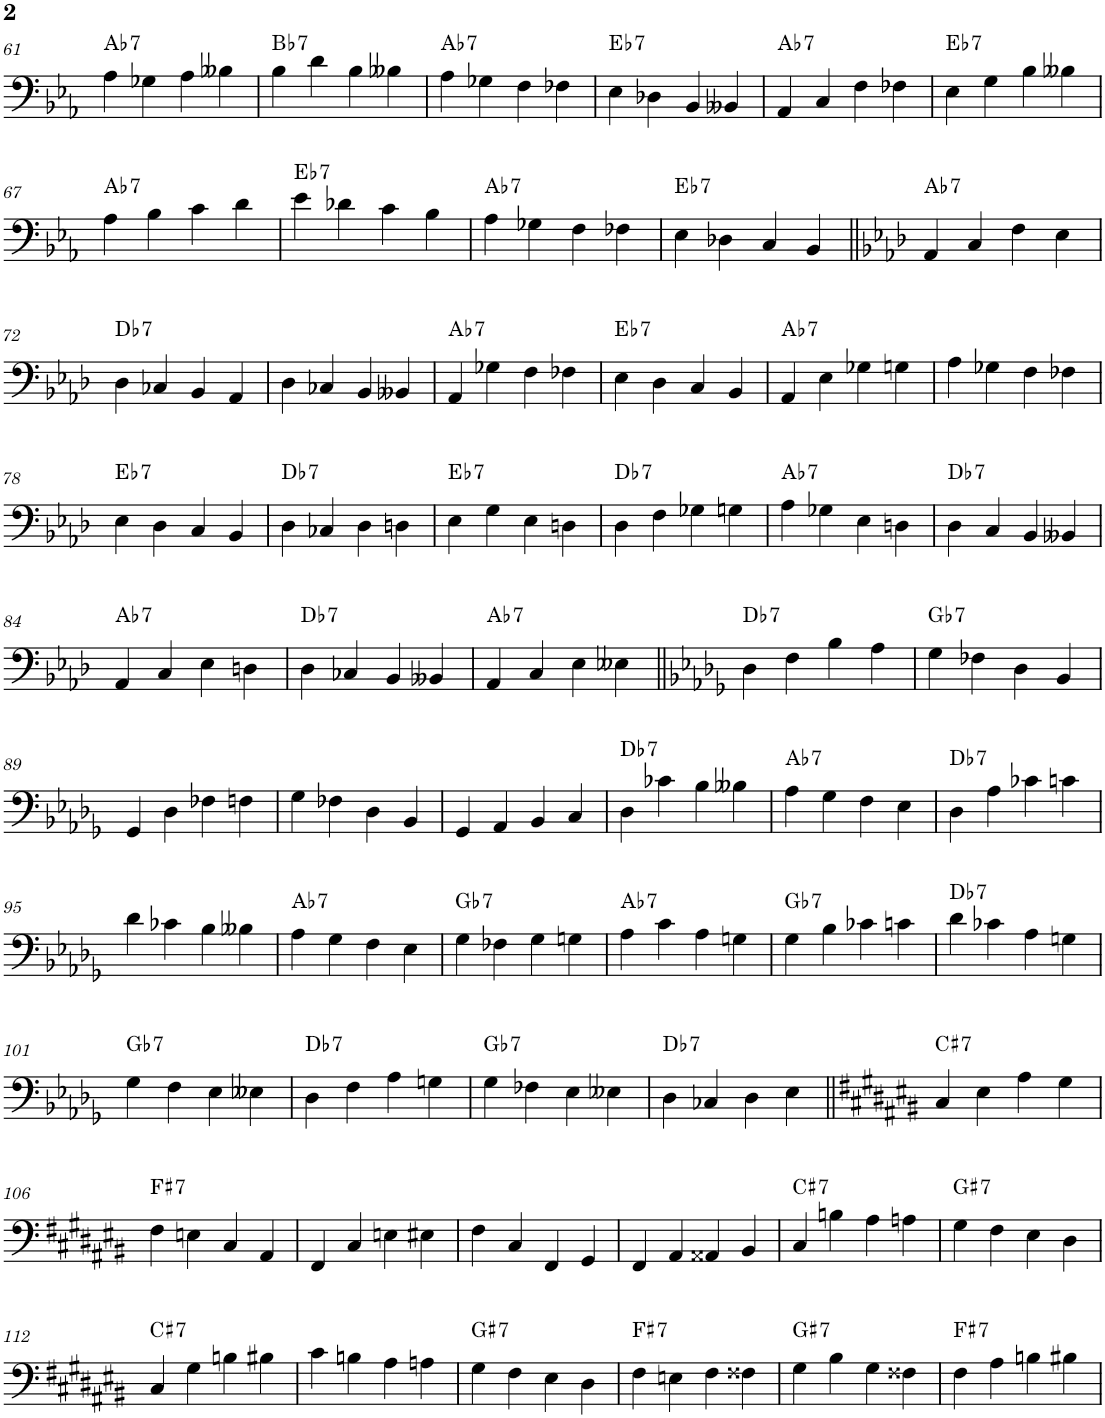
**kern	**harte
*part1	*part1
*staff1	*
*I"Acoustic Bass	*
*I'Bass	*
!!LO:PB:g=z
*clefF4	*
*Trd7c12	*
*k[b-e-a-]	*
*M4/4	*
=61	=61
!	!LO:H:kt=7
4A-\	Ab:7
4G-X\	.
4A-\	.
4B--X\	.
=62	=62
!	!LO:H:kt=7
4B-\	Bb:7
4d\	.
4B-\	.
4B--X\	.
=63	=63
!	!LO:H:kt=7
4A-\	Ab:7
4G-X\	.
4F\	.
4F-X\	.
=64	=64
!	!LO:H:kt=7
4E-\	Eb:7
4D-X\	.
4BB-/	.
4BB--X/	.
=65	=65
!	!LO:H:kt=7
4AA-/	Ab:7
4C/	.
4F\	.
4F-X\	.
=66	=66
!	!LO:H:kt=7
4E-\	Eb:7
4G\	.
4B-\	.
4B--X\	.
!!LO:LB:g=z
=67	=67
!	!LO:H:kt=7
4A-\	Ab:7
4B-\	.
4c\	.
4d\	.
=68	=68
!	!LO:H:kt=7
4e-\	Eb:7
4d-X\	.
4c\	.
4B-\	.
=69	=69
!	!LO:H:kt=7
4A-\	Ab:7
4G-X\	.
4F\	.
4F-X\	.
=70	=70
!	!LO:H:kt=7
4E-\	Eb:7
4D-X\	.
4C/	.
4BB-/	.
=71||	=71||
*k[b-e-a-d-]	*
!	!LO:H:kt=7
4AA-/	Ab:7
4C/	.
4F\	.
4E-\	.
!!LO:LB:g=z
=72	=72
!	!LO:H:kt=7
4D-\	Db:7
4C-X/	.
4BB-/	.
4AA-/	.
=73	=73
4D-\	.
4C-X/	.
4BB-/	.
4BB--X/	.
=74	=74
!	!LO:H:kt=7
4AA-/	Ab:7
4G-X\	.
4F\	.
4F-X\	.
=75	=75
!	!LO:H:kt=7
4E-\	Eb:7
4D-\	.
4C/	.
4BB-/	.
=76	=76
!	!LO:H:kt=7
4AA-/	Ab:7
4E-\	.
4G-X\	.
4Gn\	.
=77	=77
4A-\	.
4G-X\	.
4F\	.
4F-X\	.
!!LO:LB:g=z
=78	=78
!	!LO:H:kt=7
4E-\	Eb:7
4D-\	.
4C/	.
4BB-/	.
=79	=79
!	!LO:H:kt=7
4D-\	Db:7
4C-X/	.
4D-\	.
4Dn\	.
=80	=80
!	!LO:H:kt=7
4E-\	Eb:7
4G\	.
4E-\	.
4Dn\	.
=81	=81
!	!LO:H:kt=7
4D-\	Db:7
4F\	.
4G-X\	.
4Gn\	.
=82	=82
!	!LO:H:kt=7
4A-\	Ab:7
4G-X\	.
4E-\	.
4Dn\	.
=83	=83
!	!LO:H:kt=7
4D-\	Db:7
4C/	.
4BB-/	.
4BB--X/	.
!!LO:LB:g=z
=84	=84
!	!LO:H:kt=7
4AA-/	Ab:7
4C/	.
4E-\	.
4Dn\	.
=85	=85
!	!LO:H:kt=7
4D-\	Db:7
4C-X/	.
4BB-/	.
4BB--X/	.
=86	=86
!	!LO:H:kt=7
4AA-/	Ab:7
4C/	.
4E-\	.
4E--X\	.
=87||	=87||
*k[b-e-a-d-g-]	*
!	!LO:H:kt=7
4D-\	Db:7
4F\	.
4B-\	.
4A-\	.
=88	=88
!	!LO:H:kt=7
4G-\	Gb:7
4F-X\	.
4D-\	.
4BB-/	.
!!LO:LB:g=z
=89	=89
4GG-/	.
4D-\	.
4F-X\	.
4Fn\	.
=90	=90
4G-\	.
4F-X\	.
4D-\	.
4BB-/	.
=91	=91
4GG-/	.
4AA-/	.
4BB-/	.
4C/	.
=92	=92
!	!LO:H:kt=7
4D-\	Db:7
4c-X\	.
4B-\	.
4B--X\	.
=93	=93
!	!LO:H:kt=7
4A-\	Ab:7
4G-\	.
4F\	.
4E-\	.
=94	=94
!	!LO:H:kt=7
4D-\	Db:7
4A-\	.
4c-X\	.
4cn\	.
!!LO:LB:g=z
=95	=95
4d-\	.
4c-X\	.
4B-\	.
4B--X\	.
=96	=96
!	!LO:H:kt=7
4A-\	Ab:7
4G-\	.
4F\	.
4E-\	.
=97	=97
!	!LO:H:kt=7
4G-\	Gb:7
4F-X\	.
4G-\	.
4Gn\	.
=98	=98
!	!LO:H:kt=7
4A-\	Ab:7
4c\	.
4A-\	.
4Gn\	.
=99	=99
!	!LO:H:kt=7
4G-\	Gb:7
4B-\	.
4c-X\	.
4cn\	.
=100	=100
!	!LO:H:kt=7
4d-\	Db:7
4c-X\	.
4A-\	.
4Gn\	.
!!LO:LB:g=z
=101	=101
!	!LO:H:kt=7
4G-\	Gb:7
4F\	.
4E-\	.
4E--X\	.
=102	=102
!	!LO:H:kt=7
4D-\	Db:7
4F\	.
4A-\	.
4Gn\	.
=103	=103
!	!LO:H:kt=7
4G-\	Gb:7
4F-X\	.
4E-\	.
4E--X\	.
=104	=104
!	!LO:H:kt=7
4D-\	Db:7
4C-X/	.
4D-\	.
4E-\	.
=105||	=105||
*k[f#c#g#d#a#e#b#]	*
!	!LO:H:kt=7
4C#/	C#:7
4E#\	.
4A#\	.
4G#\	.
!!LO:LB:g=z
=106	=106
!	!LO:H:kt=7
4F#\	F#:7
4En\	.
4C#/	.
4AA#/	.
=107	=107
4FF#/	.
4C#/	.
4En\	.
4E#X\	.
=108	=108
4F#\	.
4C#/	.
4FF#/	.
4GG#/	.
=109	=109
4FF#/	.
4AA#/	.
4AA##X/	.
4BB#/	.
=110	=110
!	!LO:H:kt=7
4C#/	C#:7
4Bn\	.
4A#\	.
4An\	.
=111	=111
!	!LO:H:kt=7
4G#\	G#:7
4F#\	.
4E#\	.
4D#\	.
!!LO:LB:g=z
=112	=112
!	!LO:H:kt=7
4C#/	C#:7
4G#\	.
4Bn\	.
4B#X\	.
=113	=113
4c#\	.
4Bn\	.
4A#\	.
4An\	.
=114	=114
!	!LO:H:kt=7
4G#\	G#:7
4F#\	.
4E#\	.
4D#\	.
=115	=115
!	!LO:H:kt=7
4F#\	F#:7
4En\	.
4F#\	.
4F##X\	.
=116	=116
!	!LO:H:kt=7
4G#\	G#:7
4B#\	.
4G#\	.
4F##X\	.
=117	=117
!	!LO:H:kt=7
4F#\	F#:7
4A#\	.
4Bn\	.
4B#X\	.
=	=
*-	*-
